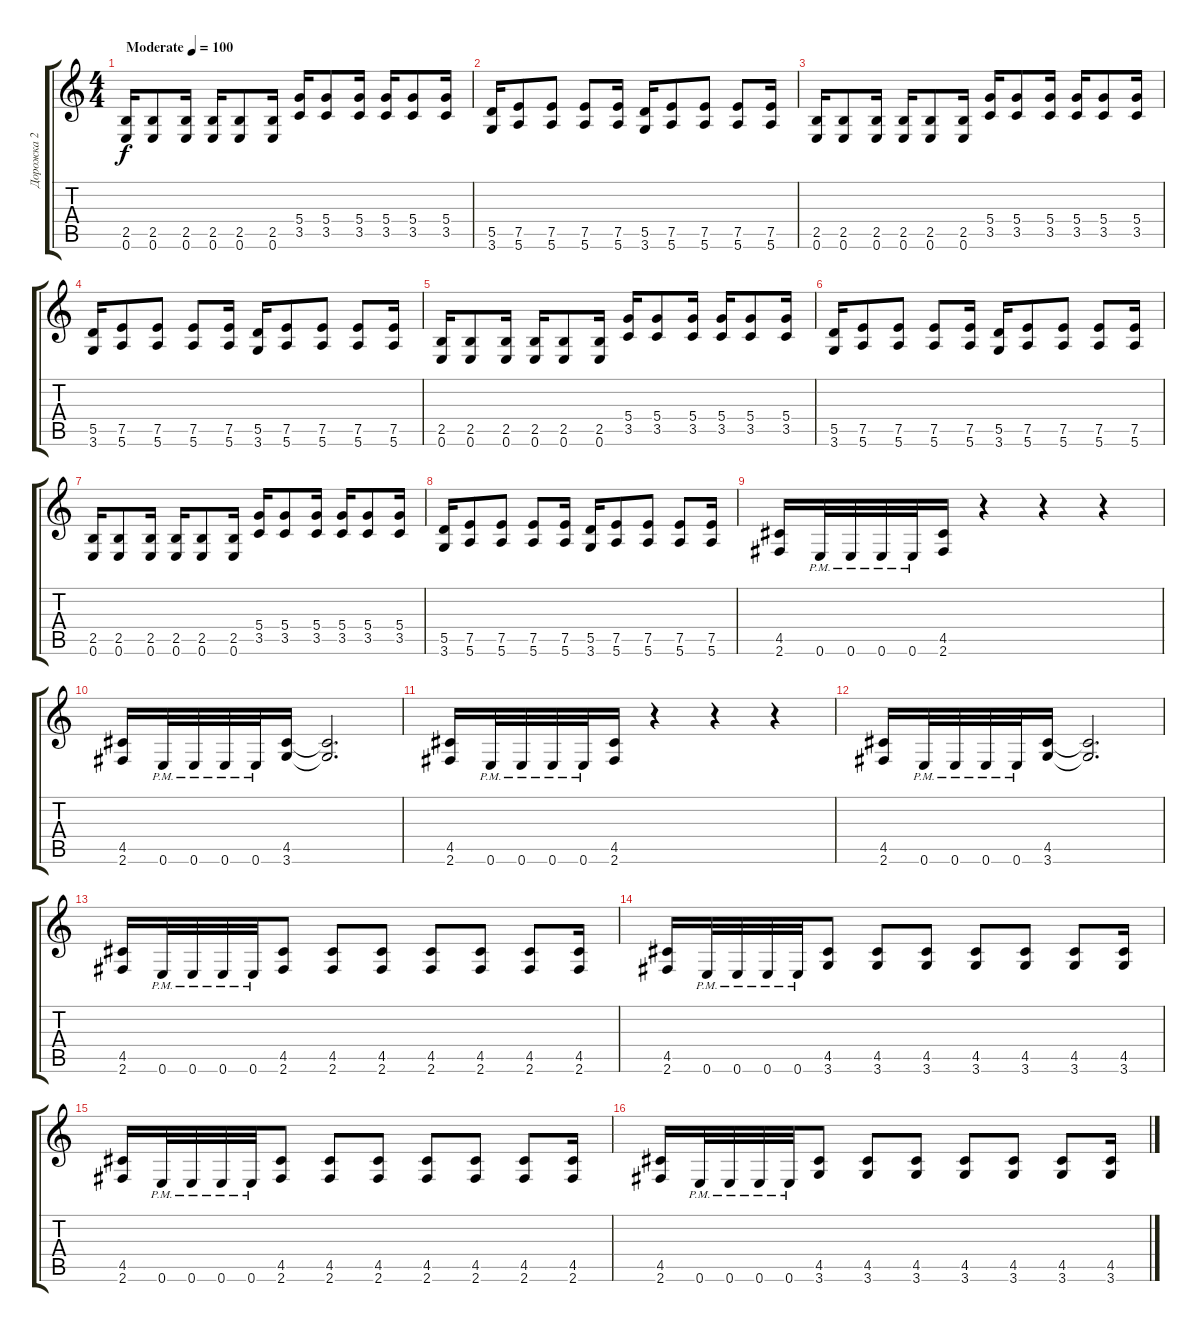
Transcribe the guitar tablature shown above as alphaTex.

\track ("Дорожка 2" "Дорожка 2") {instrument distortionguitar}
\staff {score tabs}
\tuning (E4 B3 G3 D3 A2 E2) {hide}
\ts (4 4)
\tempo (100 "Moderate")
\clef g2
\ks c
(2.5 0.6).16{dy f instrument distortionguitar} (2.5 0.6).8 (2.5 0.6).16 (2.5 0.6).16 (2.5 0.6).8 (2.5 0.6).16 (5.4 3.5).16 (5.4 3.5).8 (5.4 3.5).16 (5.4 3.5).16 (5.4 3.5).8 (5.4 3.5).16 |
(5.5 3.6).16 (7.5 5.6).8 (7.5 5.6).8 (7.5 5.6).8 (7.5 5.6).16 (5.5 3.6).16 (7.5 5.6).8 (7.5 5.6).8 (7.5 5.6).8 (7.5 5.6).16 |
(2.5 0.6).16 (2.5 0.6).8 (2.5 0.6).16 (2.5 0.6).16 (2.5 0.6).8 (2.5 0.6).16 (5.4 3.5).16 (5.4 3.5).8 (5.4 3.5).16 (5.4 3.5).16 (5.4 3.5).8 (5.4 3.5).16 |
(5.5 3.6).16 (7.5 5.6).8 (7.5 5.6).8 (7.5 5.6).8 (7.5 5.6).16 (5.5 3.6).16 (7.5 5.6).8 (7.5 5.6).8 (7.5 5.6).8 (7.5 5.6).16 |
(2.5 0.6).16 (2.5 0.6).8 (2.5 0.6).16 (2.5 0.6).16 (2.5 0.6).8 (2.5 0.6).16 (5.4 3.5).16 (5.4 3.5).8 (5.4 3.5).16 (5.4 3.5).16 (5.4 3.5).8 (5.4 3.5).16 |
(5.5 3.6).16 (7.5 5.6).8 (7.5 5.6).8 (7.5 5.6).8 (7.5 5.6).16 (5.5 3.6).16 (7.5 5.6).8 (7.5 5.6).8 (7.5 5.6).8 (7.5 5.6).16 |
(2.5 0.6).16 (2.5 0.6).8 (2.5 0.6).16 (2.5 0.6).16 (2.5 0.6).8 (2.5 0.6).16 (5.4 3.5).16 (5.4 3.5).8 (5.4 3.5).16 (5.4 3.5).16 (5.4 3.5).8 (5.4 3.5).16 |
(5.5 3.6).16 (7.5 5.6).8 (7.5 5.6).8 (7.5 5.6).8 (7.5 5.6).16 (5.5 3.6).16 (7.5 5.6).8 (7.5 5.6).8 (7.5 5.6).8 (7.5 5.6).16 |
(4.5 2.6).16 0.6{pm}.32 0.6{pm}.32 0.6{pm}.32 0.6{pm}.32 (4.5 2.6).16 r.4 r.4 r.4 |
(4.5 2.6).16 0.6{pm}.32 0.6{pm}.32 0.6{pm}.32 0.6{pm}.32 (4.5 3.6).16 (4.5{t} 3.6{t}).2{d} |
(4.5 2.6).16 0.6{pm}.32 0.6{pm}.32 0.6{pm}.32 0.6{pm}.32 (4.5 2.6).16 r.4 r.4 r.4 |
(4.5 2.6).16 0.6{pm}.32 0.6{pm}.32 0.6{pm}.32 0.6{pm}.32 (4.5 3.6).16 (4.5{t} 3.6{t}).2{d} |
(4.5 2.6).16 0.6{pm}.32 0.6{pm}.32 0.6{pm}.32 0.6{pm}.32 (4.5 2.6).8 (4.5 2.6).8 (4.5 2.6).8 (4.5 2.6).8 (4.5 2.6).8 (4.5 2.6).8 (4.5 2.6).16 |
(4.5 2.6).16 0.6{pm}.32 0.6{pm}.32 0.6{pm}.32 0.6{pm}.32 (4.5 3.6).8 (4.5 3.6).8 (4.5 3.6).8 (4.5 3.6).8 (4.5 3.6).8 (4.5 3.6).8 (4.5 3.6).16 |
(4.5 2.6).16 0.6{pm}.32 0.6{pm}.32 0.6{pm}.32 0.6{pm}.32 (4.5 2.6).8 (4.5 2.6).8 (4.5 2.6).8 (4.5 2.6).8 (4.5 2.6).8 (4.5 2.6).8 (4.5 2.6).16 |
(4.5 2.6).16 0.6{pm}.32 0.6{pm}.32 0.6{pm}.32 0.6{pm}.32 (4.5 3.6).8 (4.5 3.6).8 (4.5 3.6).8 (4.5 3.6).8 (4.5 3.6).8 (4.5 3.6).8 (4.5 3.6).16
